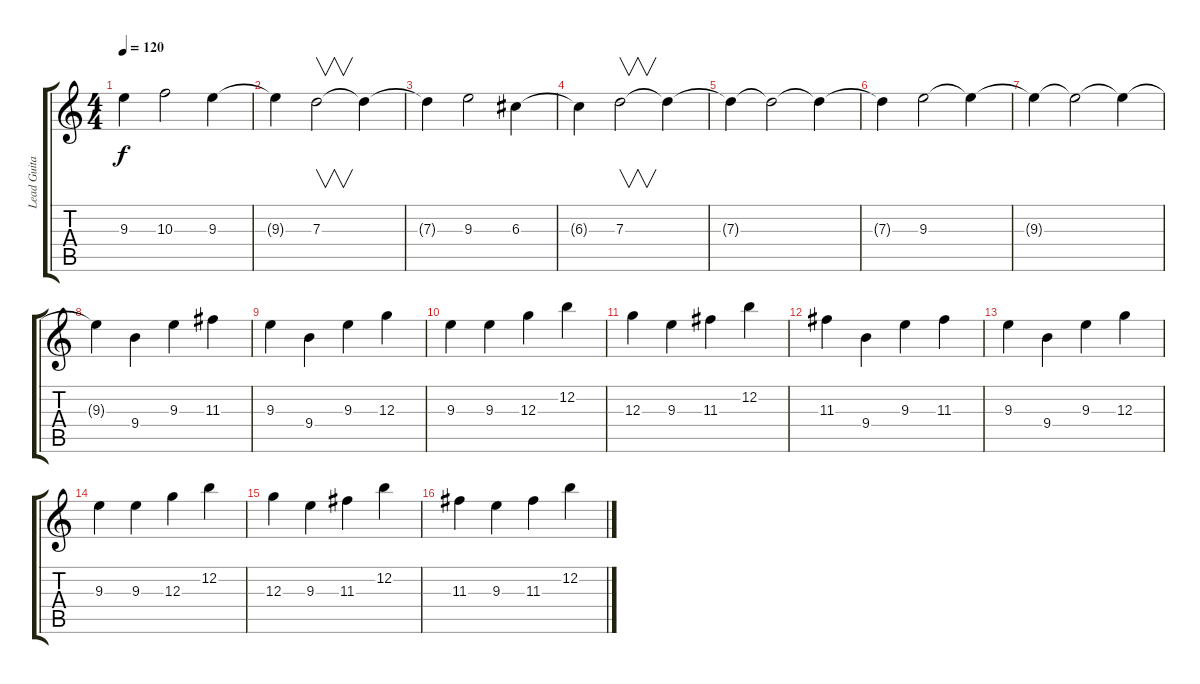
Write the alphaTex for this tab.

\track ("Lead Guitar" "Lead Guita") {instrument distortionguitar}
\staff {score tabs}
\tuning (E4 B3 G3 D3 A2 E2) {hide}
\ts (4 4)
\tempo 120
\clef g2
\ks c
9.3{t}.4{dy f} 10.3.2 9.3.4 |
9.3{t}.4 7.3.2{v} 7.3{t}.4 |
7.3{t}.4 9.3.2 6.3.4 |
6.3{t}.4 7.3.2{v} 7.3{t}.4 |
7.3{t}.4 7.3{t}.2 7.3{t}.4 |
7.3{t}.4 9.3.2 9.3{t}.4 |
9.3{t}.4 9.3{t}.2 9.3{t}.4 |
9.3{t}.4 9.4.4 9.3.4 11.3.4 |
9.3.4 9.4.4 9.3.4 12.3.4 |
9.3.4 9.3.4 12.3.4 12.2.4 |
12.3.4 9.3.4 11.3.4 12.2.4 |
11.3.4 9.4.4 9.3.4 11.3.4 |
9.3.4 9.4.4 9.3.4 12.3.4 |
9.3.4 9.3.4 12.3.4 12.2.4 |
12.3.4 9.3.4 11.3.4 12.2.4 |
11.3.4 9.3.4 11.3.4 12.2.4
